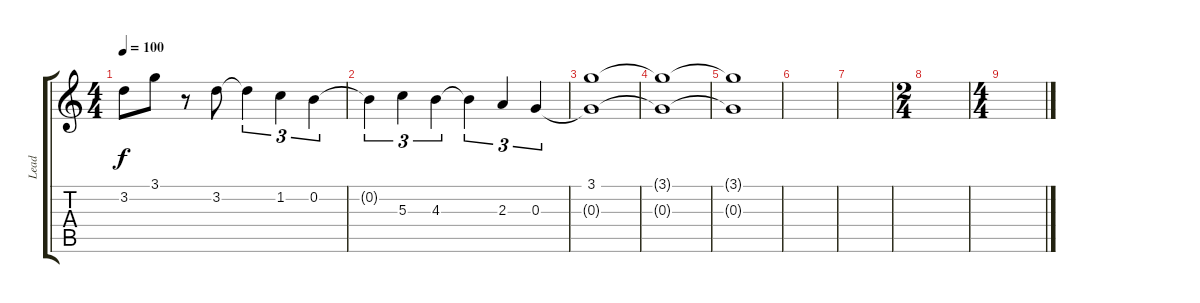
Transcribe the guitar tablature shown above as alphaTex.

\track ("Lead" "Lead") {instrument distortionguitar}
\staff {score tabs}
\tuning (E4 B3 G3 D3 A2 E2) {hide}
\ts (4 4)
\tempo 100
\clef g2
\ks c
3.2{t}.8{dy f} 3.1.8 r.8 3.2.8 3.2{t}.4{tu (3 2)} 1.2.4{tu (3 2)} 0.2.4{tu (3 2)} |
0.2{t}.4{tu (3 2)} 5.3.4{tu (3 2)} 4.3.4{tu (3 2)} 4.3{t}.4{tu (3 2)} 2.3.4{tu (3 2)} 0.3.4{tu (3 2) volume 0} |
(3.1 0.3{t}).1 |
(3.1{t} 0.3{t}).1 |
(3.1{t} 0.3{t}).1 |
|
|
\ts (2 4)
|
\ts (4 4)
